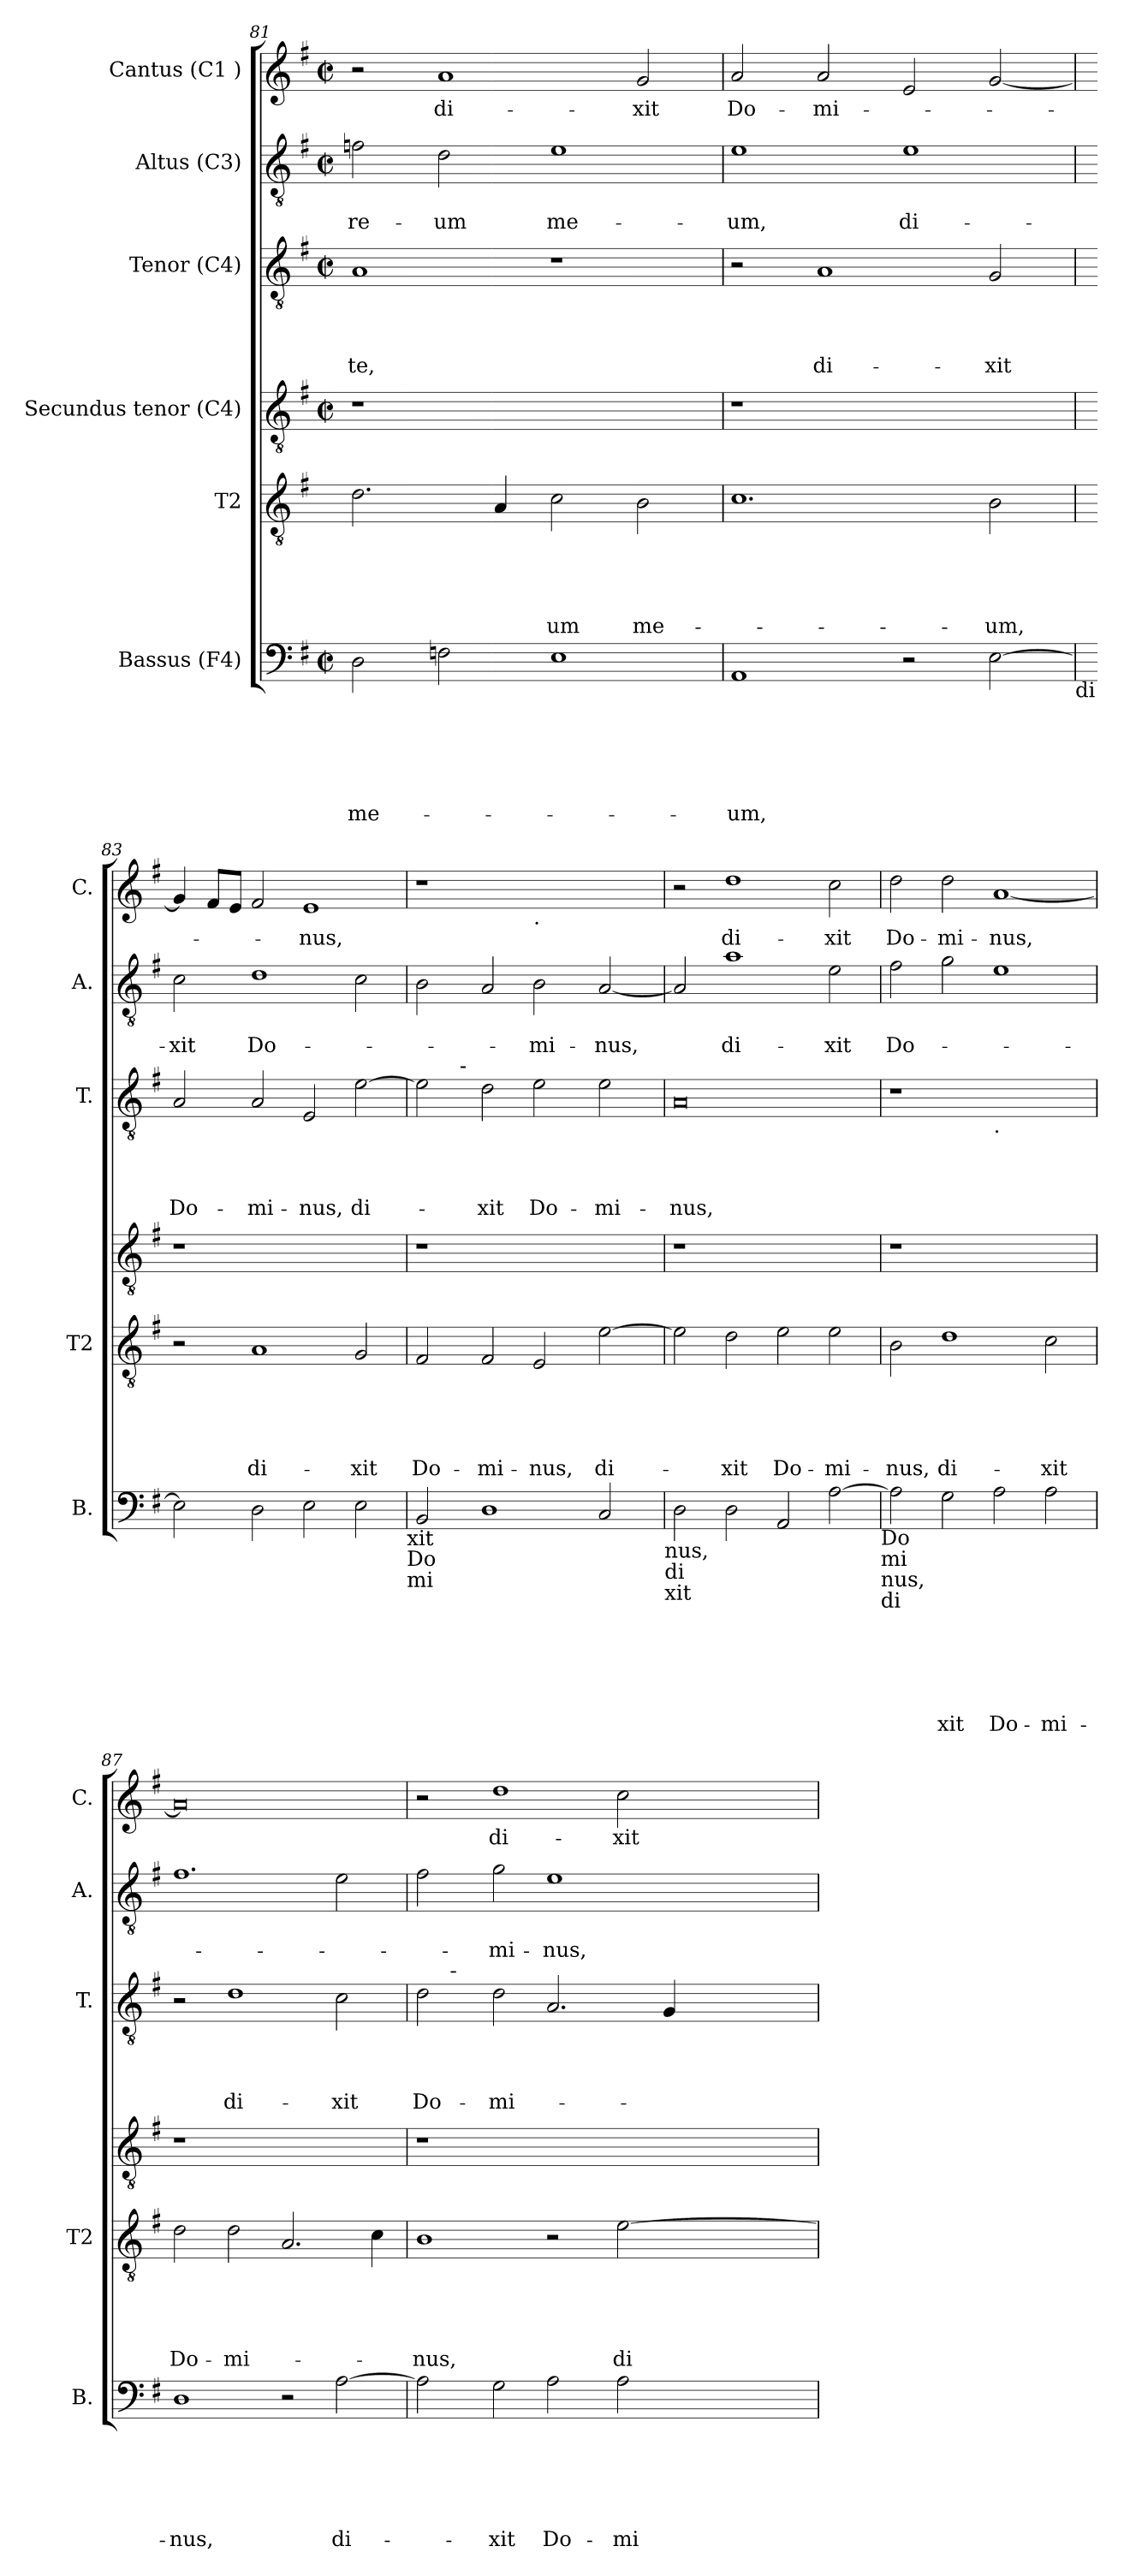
**kern	**text	**text	**text	**text	**text	**text	**kern	**text	**text	**text	**text	**text	**kern	**kern	**text	**text	**text	**text	**kern	**text	**text	**kern	**text
*part6	*part6	*part6	*part6	*part6	*part6	*part6	*part5	*part5	*part5	*part5	*part5	*part5	*part4	*part3	*part3	*part3	*part3	*part3	*part2	*part2	*part2	*part1	*part1
*staff6	*staff6	*staff6	*staff6	*staff6	*staff6	*staff6	*staff5	*staff5	*staff5	*staff5	*staff5	*staff5	*staff4	*staff3	*staff3	*staff3	*staff3	*staff3	*staff2	*staff2	*staff2	*staff1	*staff1
*I"Bassus (F4)	*	*	*	*	*	*	*I"T2	*	*	*	*	*	*I"Secundus tenor (C4)	*I"Tenor (C4)	*	*	*	*	*I"Altus (C3)	*	*	*I"Cantus (C1 )	*
*I'B.	*	*	*	*	*	*	*I'T2	*	*	*	*	*	*	*I'T.	*	*	*	*	*I'A.	*	*	*I'C.	*
*clefF4	*	*	*	*	*	*	*clefGv2	*	*	*	*	*	*clefGv2	*clefGv2	*	*	*	*	*clefGv2	*	*	*clefG2	*
*k[f#]	*	*	*	*	*	*	*k[f#]	*	*	*	*	*	*k[f#]	*k[f#]	*	*	*	*	*k[f#]	*	*	*k[f#]	*
*G:	*	*	*	*	*	*	*G:	*	*	*	*	*	*G:	*G:	*	*	*	*	*G:	*	*	*G:	*
*M2/2	*	*	*	*	*	*	*	*	*	*	*	*	*M2/2	*M2/2	*	*	*	*	*M2/2	*	*	*M2/2	*
*met(c|)	*	*	*	*	*	*	*	*	*	*	*	*	*met(c|)	*met(c|)	*	*	*	*	*met(c|)	*	*	*met(c|)	*
=81	=81	=81	=81	=81	=81	=81	=81	=81	=81	=81	=81	=81	=81	=81	=81	=81	=81	=81	=81	=81	=81	=81	=81
!	!	!	!	!	!	!LO:LY:b	!	!	!	!	!	!	!	!	!	!	!	!LO:LY:b	!	!	!LO:LY:b	!	!
2D\	.	.	.	.	.	me-	2.d\	.	.	.	.	.	1r	1A	.	.	.	-te,	2f\	.	-re-	2r	.
!	!	!	!	!	!	!	!	!	!	!	!	!	!	!	!	!	!	!	!	!	!LO:LY:b	!	!LO:LY:b
2F\	.	.	.	.	.	.	.	.	.	.	.	.	.	.	.	.	.	.	2d\	.	-um	1a	di-
.	.	.	.	.	.	.	4A/	.	.	.	.	.	.	.	.	.	.	.	.	.	.	.	.
!	!	!	!	!	!	!	!	!	!	!	!	!LO:LY:b	!	!	!	!	!	!	!	!	!LO:LY:b	!	!
1E	.	.	.	.	.	.	2c\	.	.	.	.	-um	1ryy	1r	.	.	.	.	1e	.	me-	.	.
!	!	!	!	!	!	!	!	!	!	!	!	!LO:LY:b	!	!	!	!	!	!	!	!	!	!	!LO:LY:b
.	.	.	.	.	.	.	2B\	.	.	.	.	me-	.	.	.	.	.	.	.	.	.	2g/	-xit
=82	=82	=82	=82	=82	=82	=82	=82	=82	=82	=82	=82	=82	=82	=82	=82	=82	=82	=82	=82	=82	=82	=82	=82
!	!	!	!	!	!	!LO:LY:b	!	!	!	!	!	!	!	!	!	!	!	!	!	!	!LO:LY:b	!	!LO:LY:b
1AA	.	.	.	.	.	-um,	1.c	.	.	.	.	.	1r	2r	.	.	.	.	1e	.	-um,	2a/	Do-
!	!	!	!	!	!	!	!	!	!	!	!	!	!	!	!	!	!	!LO:LY:b	!	!	!	!	!LO:LY:b
.	.	.	.	.	.	.	.	.	.	.	.	.	.	1A	.	.	.	di-	.	.	.	2a/	-mi-
!	!	!	!	!	!	!	!	!	!	!	!	!	!	!	!	!	!	!	!	!	!LO:LY:b	!	!
2r	.	.	.	.	.	.	.	.	.	.	.	.	1ryy	.	.	.	.	.	1e	.	di-	2e/	.
!	!	!	!	!	!	!	!	!	!	!	!	!LO:LY:b	!	!	!	!	!	!LO:LY:b	!	!	!	!	!
[>2E\	.	.	.	.	.	.	2B\	.	.	.	.	-um,	.	2G/	.	.	.	-xit	.	.	.	[<2g/	.
!LO:TX:b:t=di	!	!	!	!	!	!	!	!	!	!	!	!	!	!	!	!	!	!	!	!	!	!	!
=83	=83	=83	=83	=83	=83	=83	=83	=83	=83	=83	=83	=83	=83	=83	=83	=83	=83	=83	=83	=83	=83	=83	=83
!	!	!	!	!	!	!	!	!	!	!	!	!	!	!	!	!	!	!LO:LY:b	!	!	!LO:LY:b	!	!
2E\]	.	.	.	.	.	.	2r	.	.	.	.	.	1r	2A/	.	.	.	Do-	2c\	.	-xit	4g/]	.
.	.	.	.	.	.	.	.	.	.	.	.	.	.	.	.	.	.	.	.	.	.	8f#/L	.
.	.	.	.	.	.	.	.	.	.	.	.	.	.	.	.	.	.	.	.	.	.	8e/J	.
!	!	!	!	!	!	!	!	!	!	!	!	!LO:LY:b	!	!	!	!	!	!LO:LY:b	!	!	!LO:LY:b	!	!
2D\	.	.	.	.	.	.	1A	.	.	.	.	di-	.	2A/	.	.	.	-mi-	1d	.	Do-	2f#/	.
!	!	!	!	!	!	!	!	!	!	!	!	!	!	!	!	!	!	!LO:LY:b	!	!	!	!	!LO:LY:b
2E\	.	.	.	.	.	.	.	.	.	.	.	.	1ryy	2E/	.	.	.	-nus,	.	.	.	1e	-nus,
!	!	!	!	!	!	!	!	!	!	!	!	!LO:LY:b	!	!	!	!	!	!LO:LY:b	!	!	!	!	!
2E\	.	.	.	.	.	.	2G/	.	.	.	.	-xit	.	[>2e\	.	.	.	di-	2c\	.	.	.	.
!LO:TX:b:t=xit	!	!	!	!	!	!	!	!	!	!	!	!	!	!	!	!	!	!	!	!	!	!	!
!LO:TX:b:t=Do	!	!	!	!	!	!	!	!	!	!	!	!	!	!	!	!	!	!	!	!	!	!	!
!LO:TX:b:t=mi	!	!	!	!	!	!	!	!	!	!	!	!	!	!	!	!	!	!	!	!	!	!	!
!!LO:PB:g=z
=84	=84	=84	=84	=84	=84	=84	=84	=84	=84	=84	=84	=84	=84	=84	=84	=84	=84	=84	=84	=84	=84	=84	=84
!	!	!	!	!	!	!	!	!	!	!	!	!LO:LY:b	!	!	!	!	!	!	!	!	!	!	!
*	*	*	*	*	*	*	*	*	*	*	*	*	*	*^	*	*	*	*	*	*	*	*	*
2BB/	.	.	.	.	.	.	2F#/	.	.	.	.	Do-	1r	2e\]	4.ryy	.	.	.	.	2B\	.	.	1r	.
!	!	!	!	!	!	!	!	!	!	!	!	!	!	!	!LO:TX:a:t=-	!	!	!	!	!	!	!	!	!
.	.	.	.	.	.	.	.	.	.	.	.	.	.	.	1ryy	.	.	.	.	.	.	.	.	.
!	!	!	!	!	!	!	!	!	!	!	!	!LO:LY:b	!	!	!	!	!	!	!LO:LY:b	!	!	!	!	!
1D	.	.	.	.	.	.	2F#/	.	.	.	.	-mi-	.	2d\	.	.	.	.	-xit	2A/	.	.	.	.
!	!	!	!	!	!	!	!	!	!	!	!	!	!	!	!	!	!	!	!	!	!	!	!LO:TX:b:t=.	!
!	!	!	!	!	!	!	!	!	!	!	!	!LO:LY:b	!	!	!	!	!	!	!LO:LY:b	!	!	!LO:LY:b	!	!
.	.	.	.	.	.	.	2E/	.	.	.	.	-nus,	1ryy	2e\	.	.	.	.	Do-	2B\	.	-mi-	1ryy	.
.	.	.	.	.	.	.	.	.	.	.	.	.	.	.	2ryy	.	.	.	.	.	.	.	.	.
!	!	!	!	!	!	!	!	!	!	!	!	!LO:LY:b	!	!	!	!	!	!	!LO:LY:b	!	!	!LO:LY:b	!	!
2C/	.	.	.	.	.	.	[>2e\	.	.	.	.	di-	.	2e\	.	.	.	.	-mi-	[<2A/	.	-nus,	.	.
.	.	.	.	.	.	.	.	.	.	.	.	.	.	.	8ryy	.	.	.	.	.	.	.	.	.
!LO:TX:b:t=nus,	!	!	!	!	!	!	!	!	!	!	!	!	!	!	!	!	!	!	!	!	!	!	!	!
!LO:TX:b:t=di	!	!	!	!	!	!	!	!	!	!	!	!	!	!	!	!	!	!	!	!	!	!	!	!
!LO:TX:b:t=xit	!	!	!	!	!	!	!	!	!	!	!	!	!	!	!	!	!	!	!	!	!	!	!	!
=85	=85	=85	=85	=85	=85	=85	=85	=85	=85	=85	=85	=85	=85	=85	=85	=85	=85	=85	=85	=85	=85	=85	=85	=85
!	!	!	!	!	!	!	!	!	!	!	!	!	!	!	!	!	!	!	!LO:LY:b	!	!	!	!	!
*	*	*	*	*	*	*	*	*	*	*	*	*	*	*v	*v	*	*	*	*	*	*	*	*	*
2D\	.	.	.	.	.	.	2e\]	.	.	.	.	.	1r	0A	.	.	.	-nus,	2A/]	.	.	2r	.
!	!	!	!	!	!	!	!	!	!	!	!	!LO:LY:b	!	!	!	!	!	!	!	!	!LO:LY:b	!	!LO:LY:b
2D\	.	.	.	.	.	.	2d\	.	.	.	.	-xit	.	.	.	.	.	.	1a	.	di-	1dd	di-
!	!	!	!	!	!	!	!	!	!	!	!	!LO:LY:b	!	!	!	!	!	!	!	!	!	!	!
2AA/	.	.	.	.	.	.	2e\	.	.	.	.	Do-	1ryy	.	.	.	.	.	.	.	.	.	.
!	!	!	!	!	!	!	!	!	!	!	!	!LO:LY:b	!	!	!	!	!	!	!	!	!LO:LY:b	!	!LO:LY:b
[>2A\	.	.	.	.	.	.	2e\	.	.	.	.	-mi-	.	.	.	.	.	.	2e\	.	-xit	2cc\	-xit
!LO:TX:b:t=Do	!	!	!	!	!	!	!	!	!	!	!	!	!	!	!	!	!	!	!	!	!	!	!
!LO:TX:b:t=mi	!	!	!	!	!	!	!	!	!	!	!	!	!	!	!	!	!	!	!	!	!	!	!
!LO:TX:b:t=nus,	!	!	!	!	!	!	!	!	!	!	!	!	!	!	!	!	!	!	!	!	!	!	!
!LO:TX:b:t=di	!	!	!	!	!	!	!	!	!	!	!	!	!	!	!	!	!	!	!	!	!	!	!
=86	=86	=86	=86	=86	=86	=86	=86	=86	=86	=86	=86	=86	=86	=86	=86	=86	=86	=86	=86	=86	=86	=86	=86
!	!	!	!	!	!	!	!	!	!	!	!	!LO:LY:b	!	!	!	!	!	!	!	!	!LO:LY:b	!	!LO:LY:b
2A\]	.	.	.	.	.	.	2B\	.	.	.	.	-nus,	1r	1r	.	.	.	.	2f#\	.	Do-	2dd\	Do-
!	!	!	!	!	!	!LO:LY:b	!	!	!	!	!	!LO:LY:b	!	!	!	!	!	!	!	!	!	!	!LO:LY:b
2G\	.	.	.	.	.	xit	1d	.	.	.	.	di-	.	.	.	.	.	.	2g\	.	.	2dd\	-mi-
!	!	!	!	!	!	!	!	!	!	!	!	!	!	!LO:TX:b:t=.	!	!	!	!	!	!	!	!	!
!	!	!	!	!	!	!LO:LY:b	!	!	!	!	!	!	!	!	!	!	!	!	!	!	!	!	!LO:LY:b
2A\	.	.	.	.	.	Do-	.	.	.	.	.	.	1ryy	1ryy	.	.	.	.	1e	.	.	[<1a	-nus,
!	!	!	!	!	!	!LO:LY:b	!	!	!	!	!	!LO:LY:b	!	!	!	!	!	!	!	!	!	!	!
2A\	.	.	.	.	.	-mi-	2c\	.	.	.	.	-xit	.	.	.	.	.	.	.	.	.	.	.
=87	=87	=87	=87	=87	=87	=87	=87	=87	=87	=87	=87	=87	=87	=87	=87	=87	=87	=87	=87	=87	=87	=87	=87
!	!	!	!	!	!	!LO:LY:b	!	!	!	!	!	!LO:LY:b	!	!	!	!	!	!	!	!	!	!	!
1D	.	.	.	.	.	-nus,	2d\	.	.	.	.	Do-	1r	2r	.	.	.	.	1.f#	.	.	0a]	.
!	!	!	!	!	!	!	!	!	!	!	!	!LO:LY:b	!	!	!	!	!	!LO:LY:b	!	!	!	!	!
.	.	.	.	.	.	.	2d\	.	.	.	.	-mi-	.	1d	.	.	.	di-	.	.	.	.	.
2r	.	.	.	.	.	.	2.A/	.	.	.	.	.	1ryy	.	.	.	.	.	.	.	.	.	.
!	!	!	!	!	!	!LO:LY:b	!	!	!	!	!	!	!	!	!	!	!	!LO:LY:b	!	!	!	!	!
[<2A\	.	.	.	.	.	di-	.	.	.	.	.	.	.	2c\	.	.	.	-xit	2e\	.	.	.	.
.	.	.	.	.	.	.	4c\	.	.	.	.	.	.	.	.	.	.	.	.	.	.	.	.
!!LO:LB:g=z
=88	=88	=88	=88	=88	=88	=88	=88	=88	=88	=88	=88	=88	=88	=88	=88	=88	=88	=88	=88	=88	=88	=88	=88
!	!	!	!	!	!	!	!	!	!	!	!	!LO:LY:b	!	!	!	!	!	!LO:LY:b	!	!	!	!	!
*	*	*	*	*	*	*	*	*	*	*	*	*	*	*^	*	*	*	*	*	*	*	*	*
2A\]	.	.	.	.	.	.	1B	.	.	.	.	-nus,	1r	2d\	8ryy	.	.	.	Do-	2f#\	.	.	2r	.
.	.	.	.	.	.	.	.	.	.	.	.	.	.	.	32ryy	.	.	.	.	.	.	.	.	.
!	!	!	!	!	!	!	!	!	!	!	!	!	!	!	!LO:TX:a:t=-	!	!	!	!	!	!	!	!	!
.	.	.	.	.	.	.	.	.	.	.	.	.	.	.	1ryy	.	.	.	.	.	.	.	.	.
!	!	!	!	!	!	!LO:LY:b	!	!	!	!	!	!	!	!	!	!	!	!	!LO:LY:b	!	!	!LO:LY:b	!	!LO:LY:b
2G\	.	.	.	.	.	-xit	.	.	.	.	.	.	.	2d\	.	.	.	.	-mi-	2g\	.	-mi-	1dd	di-
!	!	!	!	!	!	!LO:LY:b	!	!	!	!	!	!	!	!	!	!	!	!	!	!	!	!LO:LY:b	!	!
2A\	.	.	.	.	.	Do-	2r	.	.	.	.	.	1ryy	2.A/	.	.	.	.	.	1e	.	-nus,	.	.
.	.	.	.	.	.	.	.	.	.	.	.	.	.	.	2ryy	.	.	.	.	.	.	.	.	.
!	!	!	!	!	!	!LO:LY:b	!	!	!	!	!	!LO:LY:b	!	!	!	!	!	!	!	!	!	!	!	!LO:LY:b
2A\	.	.	.	.	.	-mi-	[>2e\	.	.	.	.	di-	.	.	.	.	.	.	.	.	.	.	2cc\	-xit
.	.	.	.	.	.	.	.	.	.	.	.	.	.	.	4ryy	.	.	.	.	.	.	.	.	.
.	.	.	.	.	.	.	.	.	.	.	.	.	.	4G/	.	.	.	.	.	.	.	.	.	.
.	.	.	.	.	.	.	.	.	.	.	.	.	.	.	16.ryy	.	.	.	.	.	.	.	.	.
*	*	*	*	*	*	*	*	*	*	*	*	*	*	*v	*v	*	*	*	*	*	*	*	*	*
=	=	=	=	=	=	=	=	=	=	=	=	=	=	=	=	=	=	=	=	=	=	=	=
*-	*-	*-	*-	*-	*-	*-	*-	*-	*-	*-	*-	*-	*-	*-	*-	*-	*-	*-	*-	*-	*-	*-	*-
